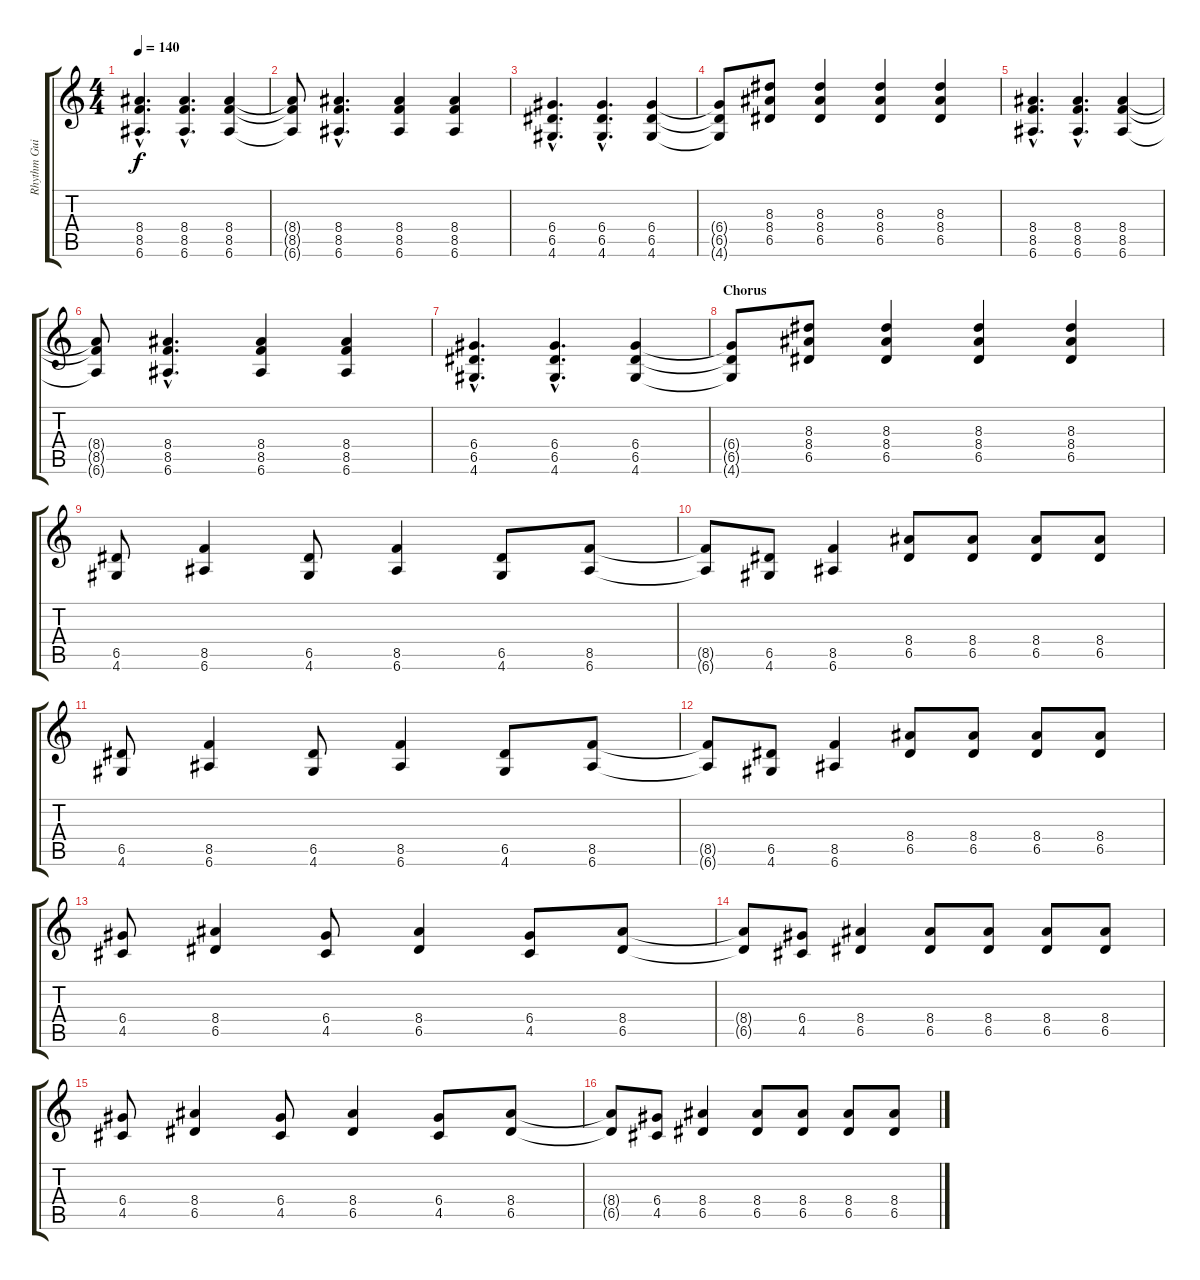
\track ("Rhythm Guitar" "Rhythm Gui") {instrument overdrivenguitar}
\staff {score tabs}
\tuning (E4 B3 G3 D3 A2 E2) {hide}
\ts (4 4)
\tempo 140
\clef g2
\ks c
(8.4{hac} 8.5{hac} 6.6{hac}).4{d dy f} (8.4{hac} 8.5{hac} 6.6{hac}).4{d} (8.4 8.5 6.6).4 |
(8.4{t} 8.5{t} 6.6{t}).8 (8.4{hac} 8.5{hac} 6.6{hac}).4{d} (8.4 8.5 6.6).4 (8.4 8.5 6.6).4 |
(6.4{hac} 6.5{hac} 4.6{hac}).4{d} (6.4{hac} 6.5{hac} 4.6{hac}).4{d} (6.4 6.5 4.6).4 |
(6.4{t} 6.5{t} 4.6{t}).8 (8.3 8.4 6.5).8 (8.3 8.4 6.5).4 (8.3 8.4 6.5).4 (8.3 8.4 6.5).4 |
(8.4{hac} 8.5{hac} 6.6{hac}).4{d} (8.4{hac} 8.5{hac} 6.6{hac}).4{d} (8.4 8.5 6.6).4 |
(8.4{t} 8.5{t} 6.6{t}).8 (8.4{hac} 8.5{hac} 6.6{hac}).4{d} (8.4 8.5 6.6).4 (8.4 8.5 6.6).4 |
(6.4{hac} 6.5{hac} 4.6{hac}).4{d} (6.4{hac} 6.5{hac} 4.6{hac}).4{d} (6.4 6.5 4.6).4 |
\section ("" "Chorus ")
(6.4{t} 6.5{t} 4.6{t}).8 (8.3 8.4 6.5).8 (8.3 8.4 6.5).4 (8.3 8.4 6.5).4 (8.3 8.4 6.5).4 |
(6.5 4.6).8 (8.5 6.6).4 (6.5 4.6).8 (8.5 6.6).4 (6.5 4.6).8 (8.5 6.6).8 |
(8.5{t} 6.6{t}).8 (6.5 4.6).8 (8.5 6.6).4 (8.4 6.5).8 (8.4 6.5).8 (8.4 6.5).8 (8.4 6.5).8 |
(6.5 4.6).8 (8.5 6.6).4 (6.5 4.6).8 (8.5 6.6).4 (6.5 4.6).8 (8.5 6.6).8 |
(8.5{t} 6.6{t}).8 (6.5 4.6).8 (8.5 6.6).4 (8.4 6.5).8 (8.4 6.5).8 (8.4 6.5).8 (8.4 6.5).8 |
(6.4 4.5).8 (8.4 6.5).4 (6.4 4.5).8 (8.4 6.5).4 (6.4 4.5).8 (8.4 6.5).8 |
(8.4{t} 6.5{t}).8 (6.4 4.5).8 (8.4 6.5).4 (8.4 6.5).8 (8.4 6.5).8 (8.4 6.5).8 (8.4 6.5).8 |
(6.4 4.5).8 (8.4 6.5).4 (6.4 4.5).8 (8.4 6.5).4 (6.4 4.5).8 (8.4 6.5).8 |
(8.4{t} 6.5{t}).8 (6.4 4.5).8 (8.4 6.5).4 (8.4 6.5).8 (8.4 6.5).8 (8.4 6.5).8 (8.4 6.5).8
